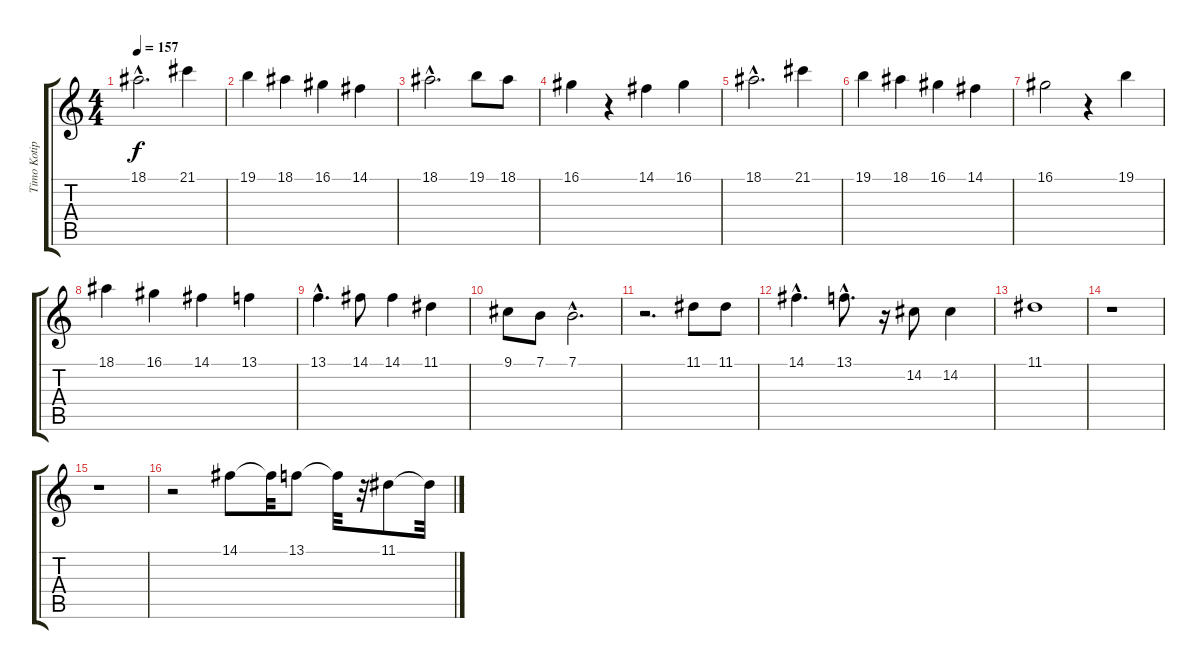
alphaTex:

\track ("Timo Kotipelto" "Timo Kotip") {instrument lead3calliope}
\staff {score tabs}
\tuning (E4 B3 G3 D3 A2 E2) {hide}
\ts (4 4)
\tempo 157
\clef g2
\ks c
18.1{hac}.2{d dy f} 21.1.4 |
19.1.4 18.1.4 16.1.4 14.1.4 |
18.1{hac}.2{d} 19.1.8 18.1.8 |
16.1.4 r.4 14.1.4 16.1.4 |
18.1{hac}.2{d} 21.1.4 |
19.1.4 18.1.4 16.1.4 14.1.4 |
16.1.2 r.4 19.1.4 |
18.1.4 16.1.4 14.1.4 13.1.4 |
13.1{hac}.4{d} 14.1.8 14.1.4 11.1.4 |
9.1.8 7.1.8 7.1{hac}.2{d} |
r.2{d} 11.1.8 11.1.8 |
14.1{hac}.4{d} 13.1{hac}.8{d} r.16 14.2.8 14.2.4 |
11.1.1 |
r.1 |
r.1 |
r.2 14.1.8 14.1{t}.32 13.1.8 13.1{t}.32 r.32 11.1.8 11.1{t}.32
